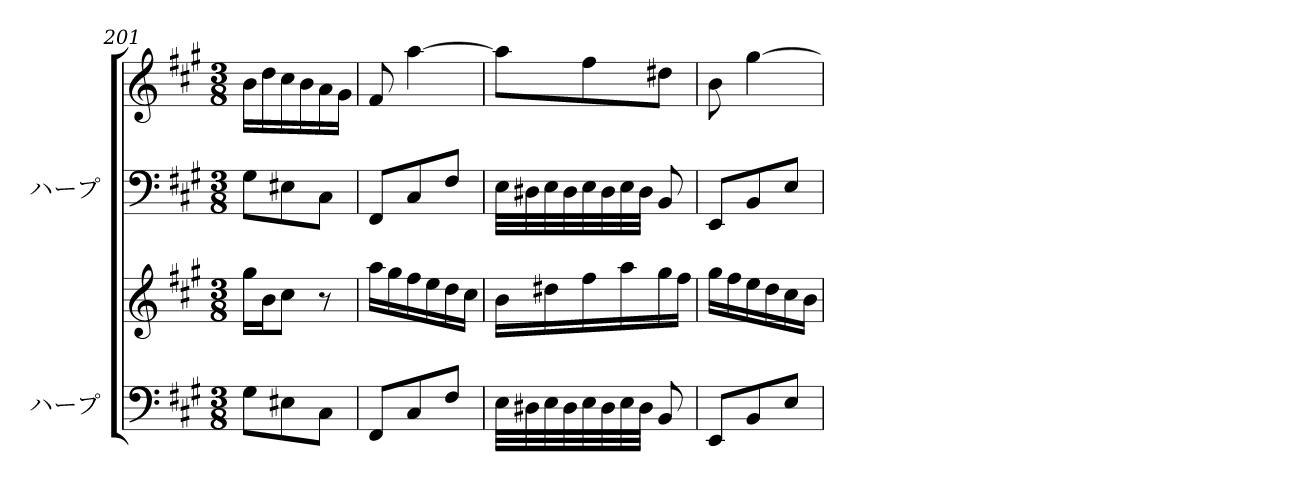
**kern	**kern	**kern	**kern
*part2	*part2	*part1	*part1
*staff4	*staff3	*staff2	*staff1
*I"ハープ	*	*I"ハープ	*
!!LO:PB:g=z
*clefF4	*clefG2	*clefF4	*clefG2
*k[f#c#g#]	*k[f#c#g#]	*k[f#c#g#]	*k[f#c#g#]
*M3/8	*M3/8	*M3/8	*M3/8
=201	=201	=201	=201
8G#\L	16gg#\LL	8G#\L	16b\LL
.	16b\J	.	16dd\
8E#X\	8cc#\J	8E#X\	16cc#\
.	.	.	16b\
8C#\J	8r	8C#\J	16a\
.	.	.	16g#\JJ
=202	=202	=202	=202
8FF#/L	16aa\LL	8FF#/L	8f#/
.	16gg#\	.	.
8C#/	16ff#\	8C#/	[4aa\
.	16ee\	.	.
8F#/J	16dd\	8F#/J	.
.	16cc#\JJ	.	.
=203	=203	=203	=203
32E\LLL	16b\LL	32E\LLL	8aa\L]
32D#X\	.	32D#X\	.
32E\	16dd#X\	32E\	.
32D#\	.	32D#\	.
32E\	16ff#\	32E\	8ff#\
32D#\	.	32D#\	.
32E\	16aa\	32E\	.
32D#\JJJ	.	32D#\JJJ	.
8BB/	16gg#\	8BB/	8dd#X\J
.	16ff#\JJ	.	.
=204	=204	=204	=204
8EE/L	16gg#\LL	8EE/L	8b\
.	16ff#\	.	.
8BB/	16ee\	8BB/	[4gg#\
.	16dd\	.	.
8E/J	16cc#\	8E/J	.
.	16b\JJ	.	.
=	=	=	=
*-	*-	*-	*-
